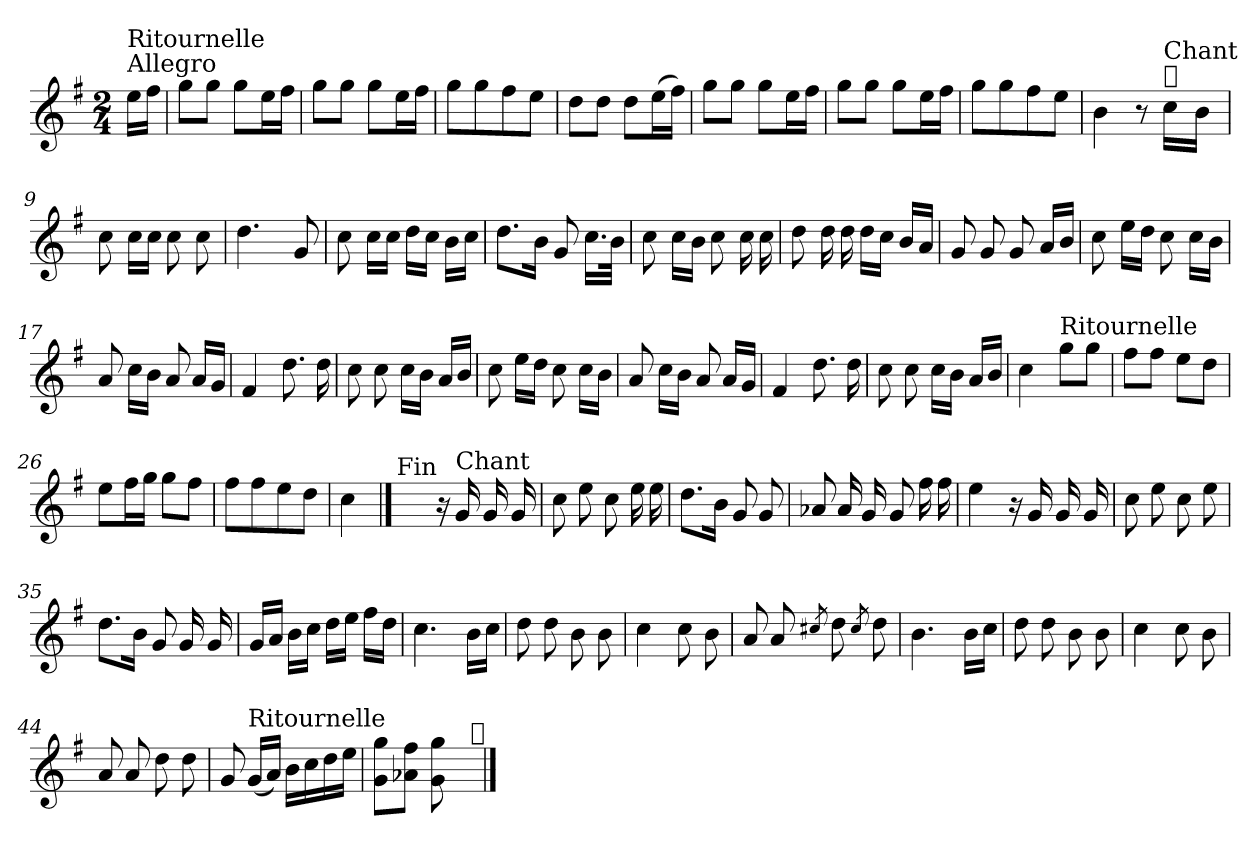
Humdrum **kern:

**kern
*part1
*staff1
*clefG2
*k[f#]
*G:
*M2/4
=
!LO:TX:a:t=Allegro
!LO:TX:a:t=Ritournelle
16ee\LL
16ff#\JJ
=1
8gg\L
8gg\J
8gg\L
16ee\L
16ff#\JJ
=2
8gg\L
8gg\J
8gg\L
16ee\L
16ff#\JJ
=3
8gg\L
8gg\
8ff#\
8ee\J
=4
8dd\L
8dd\J
8dd\L
(>16ee\L
16ff#\JJ)
=5
8gg\L
8gg\J
8gg\L
16ee\L
16ff#\JJ
=6
8gg\L
8gg\J
8gg\L
16ee\L
16ff#\JJ
=7
8gg\L
8gg\
8ff#\
8ee\J
!!LO:LB:g=z
=8
4b\
8r
!LO:TX:a:t=𝄋
!LO:TX:a:t=Chant
16cc\LL
16b\JJ
=9
8cc\
16cc\LL
16cc\JJ
8cc\
8cc\
=10
4.dd\
8g/
=11
8cc\
16cc\LL
16cc\JJ
16dd\LL
16cc\JJ
16b\LL
16cc\JJ
=12
8.dd\L
16b\Jk
8g/
16.cc\LL
32b\JJk
=13
8cc\
16cc\LL
16b\JJ
8cc\
16cc\
16cc\
=14
8dd\
16dd\
16dd\
16dd\LL
16cc\JJ
16b/LL
16a/JJ
!!LO:LB:g=z
=15
8g/
8g/
8g/
16a/LL
16b/JJ
=16
8cc\
16ee\LL
16dd\JJ
8cc\
16cc\LL
16b\JJ
=17
8a/
16cc\LL
16b\JJ
8a/
16a/LL
16g/JJ
=18
4f#/
8.dd\
16dd\
=19
8cc\
8cc\
16cc\LL
16b\JJ
16a/LL
16b/JJ
=20
8cc\
16ee\LL
16dd\JJ
8cc\
16cc\LL
16b\JJ
=21
8a/
16cc\LL
16b\JJ
8a/
16a/LL
16g/JJ
!!LO:LB:g=z
=22
4f#/
8.dd\
16dd\
=23
8cc\
8cc\
16cc\LL
16b\JJ
16a/LL
16b/JJ
=24
4cc\
!LO:TX:a:t=Ritournelle
8gg\L
8gg\J
=25
8ff#\L
8ff#\J
8ee\L
8dd\J
=26
8ee\L
16ff#\L
16gg\JJ
8gg\L
8ff#\J
=27
8ff#\L
8ff#\
8ee\
8dd\J
=28
4cc\
==29
!LO:TX:a:t=Fin
4ryy
16r
!LO:TX:a:t=Chant
16g/
16g/
16g/
!!LO:LB:g=z
=30
8cc\
8ee\
8cc\
16ee\
16ee\
=31
8.dd\L
16b\Jk
8g/
8g/
=32
8a-X/
16a-/
16g/
8g/
16ff#\
16ff#\
=33
4ee\
16r
16g/
16g/
16g/
=34
8cc\
8ee\
8cc\
8ee\
=35
8.dd\L
16b\Jk
8g/
16g/
16g/
=36
16g/LL
16a/JJ
16b\LL
16cc\JJ
16dd\LL
16ee\JJ
16ff#\LL
16dd\JJ
!!LO:LB:g=z
=37
4.cc\
16b\LL
16cc\JJ
=38
8dd\
8dd\
8b\
8b\
=39
4cc\
8cc\
8b\
=40
8a/
8a/
8qcc#X/
8dd\
8qcc#/
8dd\
=41
4.b\
16b\LL
16cc\JJ
=42
8dd\
8dd\
8b\
8b\
=43
4cc\
8cc\
8b\
=44
8a/
8a/
8dd\
8dd\
!!LO:LB:g=z
=45
8g/
!LO:TX:a:t=Ritournelle
(<16g/LL
16a/JJ)
16b\LL
16cc\
16dd\
16ee\JJ
=46
8g\ 8gg\L
8a-X\ 8ff#\J
8g\ 8gg\
8ryy
!LO:TX:a:t=𝄋
==
*-
